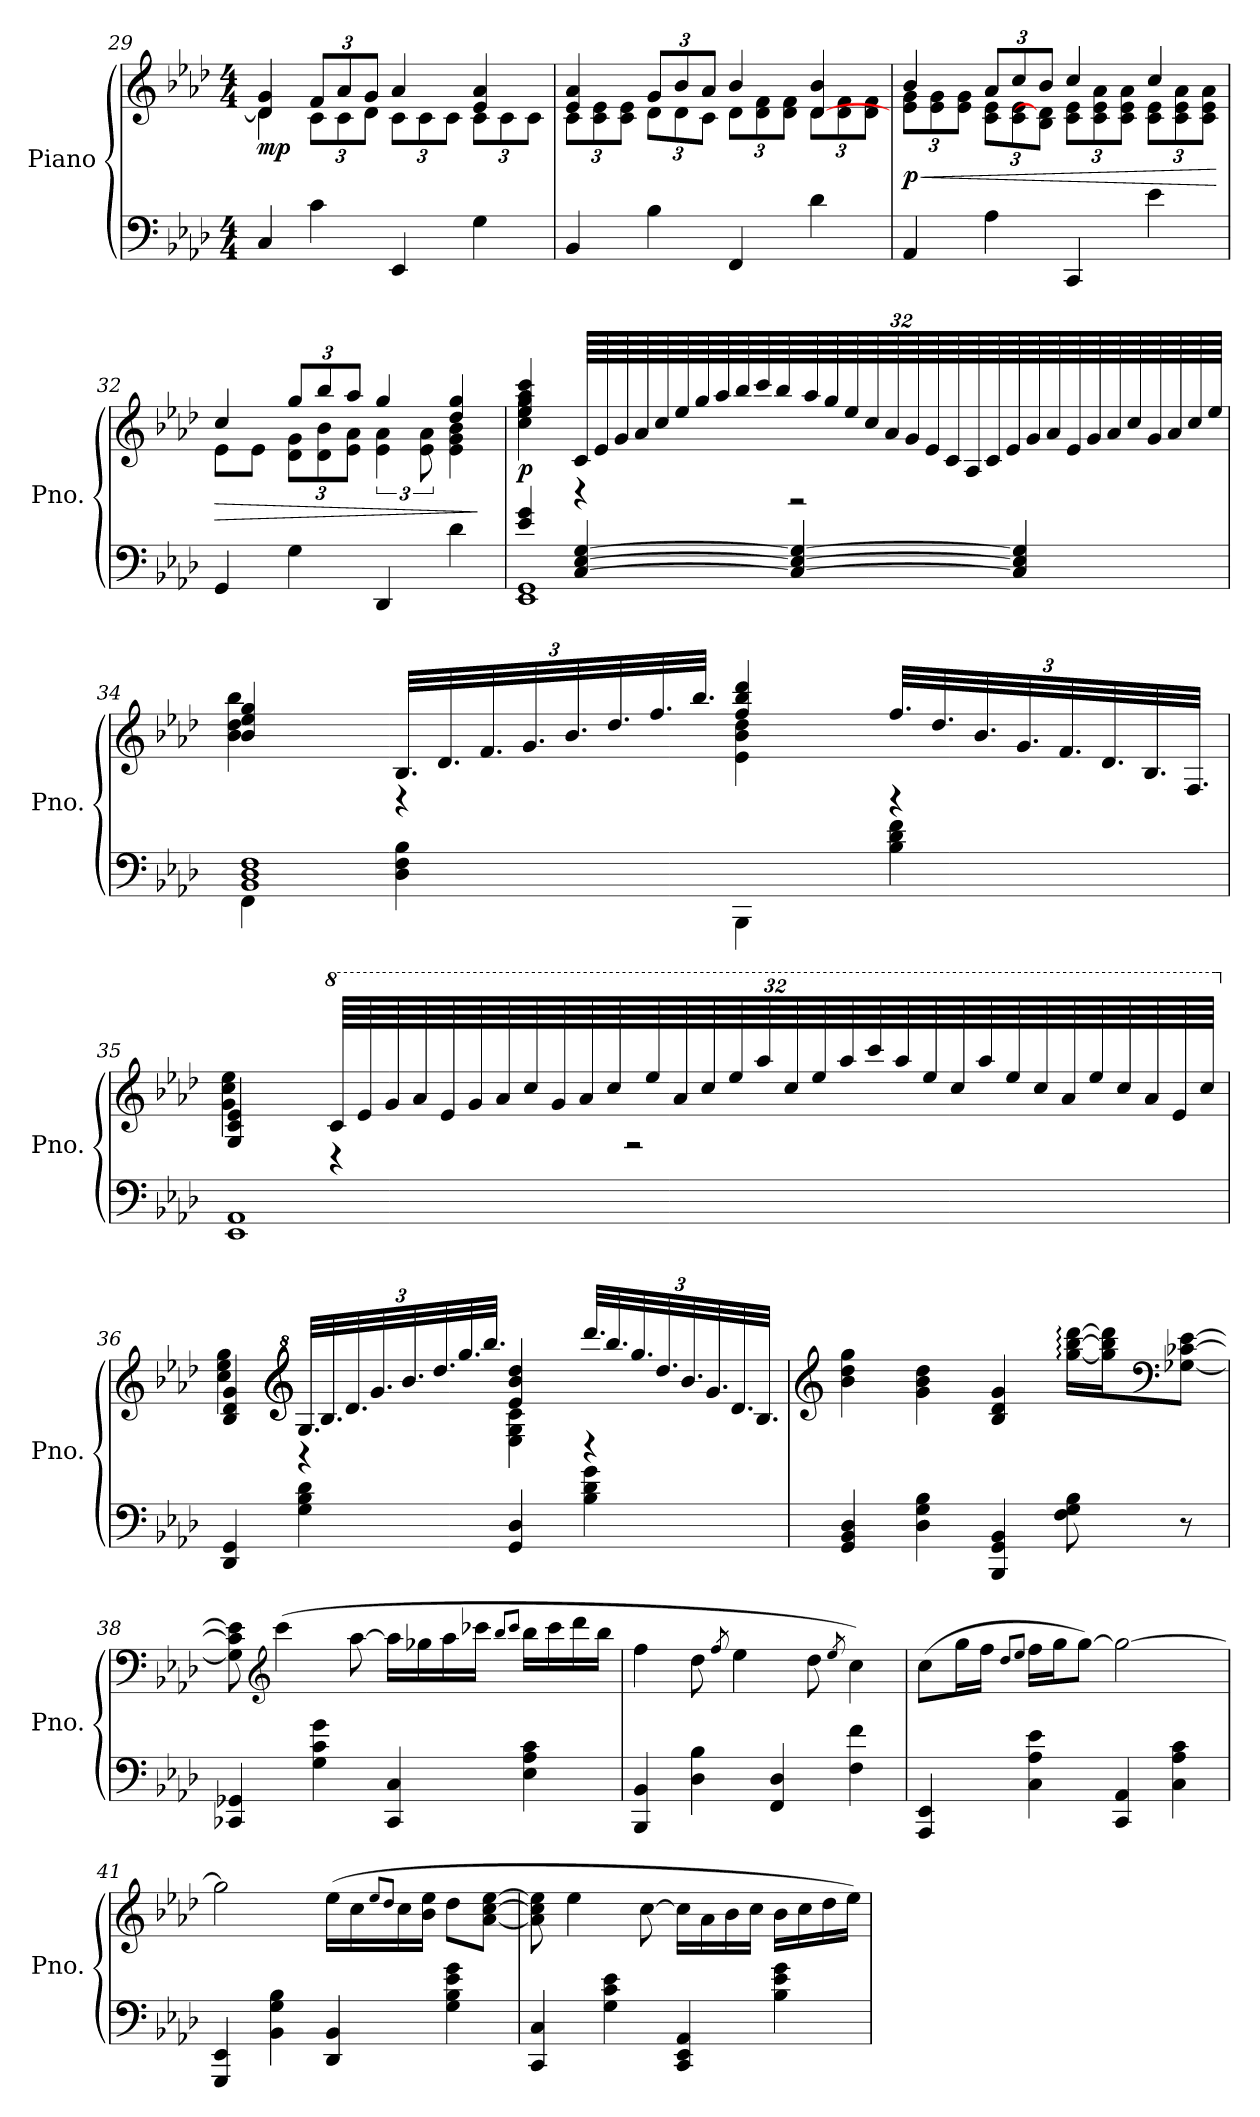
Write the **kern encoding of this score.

**kern	**kern	**dynam
*part1	*part1	*part1
*staff2	*staff1	*staff1/2
*I"Piano	*	*
*I'Pno.	*	*
*clefF4	*clefG2	*
*k[b-e-a-d-]	*k[b-e-a-d-]	*
*M4/4	*M4/4	*
=29	=29	=29
*	*^	*
!	!	!	!LO:DY:b
4C/	4d-/] 4g/	4d-\	mp
*	*Xbrackettup	*	*
4c\	12f/L	12c\L	.
.	12a-/	12c\	.
.	12g/J	12d-\J	.
4EE-/	4a-/	12c\L	.
.	.	12c\	.
.	.	12c\J	.
4G\	4e-/ 4a-/	12c\L	.
.	.	12c\	.
.	.	12c\J	.
=30	=30	=30	=30
4BB-/	4e-/ 4a-/	12c\L	.
.	.	12c\ 12e-\	.
.	.	12c\ 12e-\J	.
4B-\	12g/L	12d-\L	.
.	12b-/	12d-\	.
.	12a-/J	12c\J	.
4FF/	4b-/	12d-\L	.
.	.	12d-\ 12f\	.
.	.	12d-\ 12f\J	.
4d-\	[4d-/ 4b-/	12d-\L	.
.	.	12d-\ 12f\	.
.	.	12d-\ 12f\J	.
!!LO:PB:g=z	!!
=31	=31	=31	=31
!	!	!	!LO:HP:b
!	!	!	!LO:DY:n=1:b
4AA-/	4b-/	12e-\ 12g\L	< p
.	.	12e-\ 12g\	.
.	.	12e-\ 12g\J	.
4A-\	12a-/L	12c\ 12e-\L	.
.	12cc/	12c\ 12e-\	.
.	12b-/J	12B-\ 12d-\]J	.
4CC/	4cc/	12c\ 12e-\L	.
.	.	12c\ 12e-\ 12a-\	.
.	.	12c\ 12e-\ 12a-\J	.
4e-\	4cc/	12c\ 12e-\L	.
.	.	12c\ 12e-\ 12a-\	.
.	.	12c\ 12e-\ 12a-\J	.
*	*v	*v	*
.	.	[
=32	=32	=32
!	!	!LO:HP:b
*	*^	*
4GG/	4cc/	8e-\L	>
.	.	8e-\J	.
4G\	12gg/L	12d-\ 12g\L	.
.	12bb-/	12d-\ 12b-\	.
.	12aa-/J	12e-\ 12a-\J	.
*	*	*brackettup	*
4DD-/	4gg/	6e-\ 6a-\	.
.	.	12e-\ 12a-\	.
4d-\	4dd-/ 4gg/	4e-\ 4g\ 4b-\	.
*	*v	*v	*
.	.	]
!!LO:LB:g=z
=33	=33	=33
*^	*^	*
!	!	!	!	!LO:DY:b
4e-/ 4g/	1EE- 1GG	4ee-/ 4aa-/ 4ccc/	4cc\ 4ee-\ 4gg\	p
*	*	*Xbrackettup	*	*
[4C/ [4E-/ [4G/	.	128%3c/LLL	4r	.
.	.	128%3e-/	.	.
.	.	128%3g/	.	.
.	.	128%3a-/	.	.
.	.	128%3cc/	.	.
.	.	128%3ee-/	.	.
.	.	128%3gg/	.	.
.	.	128%3aa-/	.	.
.	.	128%3bb-/	.	.
.	.	128%3ccc/	.	.
.	.	128%3bb-/	.	.
4C/_ 4E-/_ 4G/_	.	.	2r	.
.	.	128%3aa-/	.	.
.	.	128%3gg/	.	.
.	.	128%3ee-/	.	.
.	.	128%3cc/	.	.
.	.	128%3a-/	.	.
.	.	128%3g/	.	.
.	.	128%3e-/	.	.
.	.	128%3c/	.	.
.	.	128%3A-/	.	.
.	.	128%3c/	.	.
.	.	128%3e-/	.	.
4C/] 4E-/] 4G/]	.	.	.	.
.	.	128%3g/	.	.
.	.	128%3a-/	.	.
.	.	128%3e-/	.	.
.	.	128%3g/	.	.
.	.	128%3a-/	.	.
.	.	128%3cc/	.	.
.	.	128%3g/	.	.
.	.	128%3a-/	.	.
.	.	128%3cc/	.	.
.	.	128%3ee-/JJJ	.	.
!!LO:LB:g=z	!!
=34	=34	=34	=34	=34
1BB- 1D- 1F	4FF\	4b-/ 4ee-/ 4gg/	4b-\ 4dd-\ 4bb-\	.
.	4D-\ 4F\ 4B-\	48.B-/LLL	4r	.
.	.	48.d-/	.	.
.	.	48.f/	.	.
.	.	48.g/	.	.
.	.	48.b-/	.	.
.	.	48.dd-/	.	.
.	.	48.ff/	.	.
.	.	48.bb-/JJJ	.	.
.	4BBB-\	4ff/ 4bb-/ 4ddd-/	4e-\ 4b-\ 4dd-\	.
.	4B-\ 4d-\ 4f\	48.ff/LLL	4r	.
.	.	48.dd-/	.	.
.	.	48.b-/	.	.
.	.	48.g/	.	.
.	.	48.f/	.	.
.	.	48.d-/	.	.
.	.	48.B-/	.	.
.	.	48.F/JJJ	.	.
*v	*v	*	*	*
!!LO:LB:g=z	!!
=35	=35	=35	=35
1EE- 1AA-	4G/ 4c/ 4e-/	4g\ 4cc\ 4ee-\	.
*	*8va	*	*
.	128%3cc/LLL	4r	.
.	128%3ee-/	.	.
.	128%3gg/	.	.
.	128%3aa-/	.	.
.	128%3ee-/	.	.
.	128%3gg/	.	.
.	128%3aa-/	.	.
.	128%3ccc/	.	.
.	128%3gg/	.	.
.	128%3aa-/	.	.
.	128%3ccc/	.	.
.	.	2r	.
.	128%3eee-/	.	.
.	128%3aa-/	.	.
.	128%3ccc/	.	.
.	128%3eee-/	.	.
.	128%3aaa-/	.	.
.	128%3ccc/	.	.
.	128%3eee-/	.	.
.	128%3aaa-/	.	.
.	128%3cccc/	.	.
.	128%3aaa-/	.	.
.	128%3eee-/	.	.
.	128%3ccc/	.	.
.	128%3aaa-/	.	.
.	128%3eee-/	.	.
.	128%3ccc/	.	.
.	128%3aa-/	.	.
.	128%3eee-/	.	.
.	128%3ccc/	.	.
.	128%3aa-/	.	.
.	128%3ee-/	.	.
.	128%3ccc/JJJ	.	.
!!LO:LB:g=z	!!
=36	=36	=36	=36
*	*X8va	*	*
4DD-/ 4GG/	4B-/ 4d-/ 4g/	4cc\ 4ee-\ 4gg\	.
*	*clefG^2	*	*
4G\ 4B-\ 4d-\	48.g/LLL	4r	.
.	48.b-/	.	.
.	48.dd-/	.	.
.	48.gg/	.	.
.	48.bb-/	.	.
.	48.ddd-/	.	.
.	48.ggg/	.	.
.	48.bbb-/JJJ	.	.
4GG/ 4D-/	4ee-/ 4bb-/ 4ddd-/	4e-\ 4g\ 4cc\	.
4B-\ 4d-\ 4g\	48.dddd-/LLL	4r	.
.	48.bbb-/	.	.
.	48.ggg/	.	.
.	48.ddd-/	.	.
.	48.bb-/	.	.
.	48.gg/	.	.
.	48.dd-/	.	.
.	48.b-/JJJ	.	.
*	*v	*v	*
=37	=37	=37
*	*clefG2	*
4GG/ 4BB-/ 4D-/	4b-\ 4dd-\ 4gg\	.
4D-\ 4G\ 4B-\	4g\ 4b-\ 4dd-\	.
4BBB-/ 4GG/ 4BB-/	4B-/ 4d-/ 4g/	.
8F\ 8G\ 8B-\	[16gg\: [16bb-\: [16ddd-\:LL	.
.	16gg\] 16bb-\] 16ddd-\]J	.
*	*clefF4	*
8r	[8G-X\ [8c-X\ [8e-\J	.
!!LO:PB:g=z
=38	=38	=38
4CC-X/ 4GG-X/	8G-\] 8c-\] 8e-\]	.
*	*clefG2	*
.	(>4ccc\	.
4G\ 4c\ 4g\	.	.
.	[8aa-\	.
4CC-/ 4C/	16aa-\LL]	.
.	16gg-X\	.
.	16aa-\	.
.	16ccc-X\JJ	.
.	8qbb-/L	.
.	8qccc-/J	.
4E-\ 4A-\ 4c\	16bb-\LL	.
.	16ccc-\	.
.	16ddd-\	.
.	16bb-\JJ	.
=39	=39	=39
4BBB-/ 4BB-/	4ff\	.
4D-\ 4B-\	8dd-\	.
.	8qff/	.
.	4ee-\	.
4FF/ 4D-/	.	.
.	8dd-\	.
.	8qee-/	.
4F\ 4f\	4cc\)	.
=40	=40	=40
4AAA-/ 4EE-/	(>8cc\L	.
.	16gg\L	.
.	16ff\JJ	.
.	8qdd-/L	.
.	8qee-/J	.
4C\ 4A-\ 4e-\	16ff\LL	.
.	16gg\J	.
.	[8gg\J)	.
4CC/ 4AA-/	2gg\_	.
4C\ 4A-\ 4c\	.	.
!!LO:LB:g=z
=41	=41	=41
4GGG/ 4EE-/	2gg\]	.
4BB-\ 4G\ 4B-\	.	.
4DD-/ 4BB-/	(>16ee-\LL	.
.	16cc\	.
.	8qee-/L	.
.	8qdd-/J	.
.	16cc\	.
.	16b-\ 16ee-\JJ	.
4G\ 4B-\ 4e-\ 4g\	8dd-\L	.
.	[8a-\ [8cc\ [8ee-\J	.
=42	=42	=42
4CC/ 4C/	8a-\] 8cc\] 8ee-\]	.
.	4ee-\	.
4G\ 4c\ 4e-\	.	.
.	[8cc\	.
4CC/ 4EE-/ 4AA-/	16cc\LL]	.
.	16a-\	.
.	16b-\	.
.	16cc\JJ	.
4B-\ 4e-\ 4g\	16b-\LL	.
.	16cc\	.
.	16dd-\	.
.	16ee-\JJ)	.
=	=	=
*-	*-	*-
